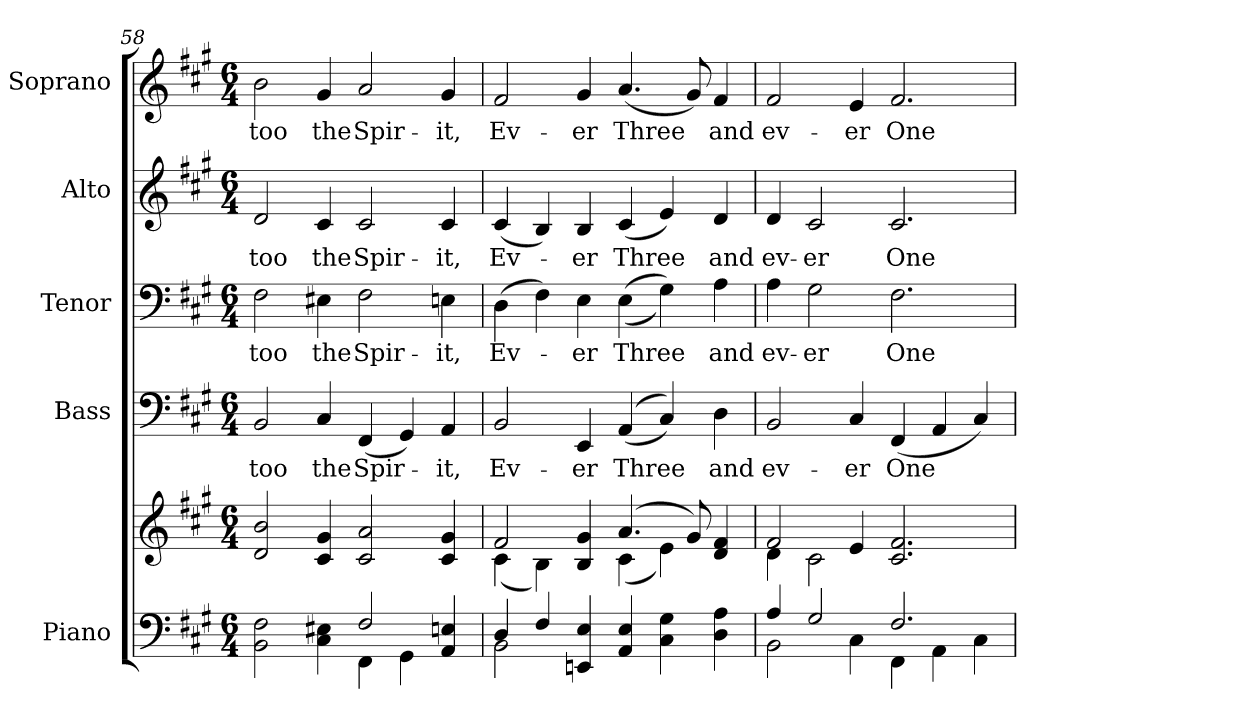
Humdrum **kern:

**kern	**kern	**kern	**text	**kern	**text	**kern	**text	**kern	**text
*part5	*part5	*part4	*part4	*part3	*part3	*part2	*part2	*part1	*part1
*staff6	*staff5	*staff4	*staff4	*staff3	*staff3	*staff2	*staff2	*staff1	*staff1
*I"Piano	*	*I"Bass	*	*I"Tenor	*	*I"Alto	*	*I"Soprano	*
*I'Pno.	*	*I'B.	*	*I'T.	*	*I'A.	*	*I'S.	*
*clefF4	*clefG2	*clefF4	*	*clefF4	*	*clefG2	*	*clefG2	*
*k[f#c#g#]	*k[f#c#g#]	*k[f#c#g#]	*	*k[f#c#g#]	*	*k[f#c#g#]	*	*k[f#c#g#]	*
*A:	*A:	*A:	*	*A:	*	*A:	*	*A:	*
*M6/4	*M6/4	*M6/4	*	*M6/4	*	*M6/4	*	*M6/4	*
=58	=58	=58	=58	=58	=58	=58	=58	=58	=58
*^	*	*	*	*	*	*	*	*	*
!	!	!	!	!LO:LY:b:color=#000000	!	!	!	!	!	!
!	!	!	!	!	!	!LO:LY:b:color=#000000	!	!	!	!
!	!	!	!	!	!	!	!	!LO:LY:b:color=#000000	!	!
!	!	!	!	!	!	!	!	!	!	!LO:LY:b:color=#000000
2BBi\ 2F#i	2.ryy	2di/ 2bi	2BBi/	too	2F#i\	too	2di/	too	2bi\	too
!	!	!	!	!LO:LY:b:color=#000000	!	!	!	!	!	!
!	!	!	!	!	!	!LO:LY:b:color=#000000	!	!	!	!
!	!	!	!	!	!	!	!	!LO:LY:b:color=#000000	!	!
!	!	!	!	!	!	!	!	!	!	!LO:LY:b:color=#000000
4C#i\ 4E#Xi	.	4c#i/ 4g#i	4C#i/	the	4E#Xi\	the	4c#i/	the	4g#i/	the
!	!	!	!	!LO:LY:b:color=#000000	!	!	!	!	!	!
!	!	!	!	!	!	!LO:LY:b:color=#000000	!	!	!	!
!	!	!	!	!	!	!	!	!LO:LY:b:color=#000000	!	!
!	!	!	!	!	!	!	!	!	!	!LO:LY:b:color=#000000
2F#i/	4FF#i\	2c#i/ 2ai	(4FF#i/	Spir-	2F#i\	Spir-	2c#i/	Spir-	2ai/	Spir-
.	4GG#i\	.	4GG#i/)	.	.	.	.	.	.	.
!	!	!	!	!LO:LY:b:color=#000000	!	!	!	!	!	!
!	!	!	!	!	!	!LO:LY:b:color=#000000	!	!	!	!
!	!	!	!	!	!	!	!	!LO:LY:b:color=#000000	!	!
!	!	!	!	!	!	!	!	!	!	!LO:LY:b:color=#000000
4AAi/ 4Eni	4ryy	4c#i/ 4g#i	4AAi/	-it,	4Eni\	-it,	4c#i/	-it,	4g#i/	-it,
!!LO:PB:g=z
=59	=59	=59	=59	=59	=59	=59	=59	=59	=59	=59
*	*	*^	*	*	*	*	*	*	*	*
!	!	!	!	!	!LO:LY:b:color=#000000	!	!	!	!	!	!
!	!	!	!	!	!	!	!LO:LY:b:color=#000000	!	!	!	!
!	!	!	!	!	!	!	!	!	!LO:LY:b:color=#000000	!	!
!	!	!	!	!	!	!	!	!	!	!	!LO:LY:b:color=#000000
4Di/	2BBi\	2f#i/	(4c#i\	2BBi/	Ev-	(4Di\	Ev-	(4c#i/	Ev-	2f#i/	Ev-
4F#i/	.	.	4Bi\)	.	.	4F#i\)	.	4Bi/)	.	.	.
!	!	!	!	!	!LO:LY:b:color=#000000	!	!	!	!	!	!
!	!	!	!	!	!	!	!LO:LY:b:color=#000000	!	!	!	!
!	!	!	!	!	!	!	!	!	!LO:LY:b:color=#000000	!	!
!	!	!	!	!	!	!	!	!	!	!	!LO:LY:b:color=#000000
4EEni/ 4Ei	4ryy	4Bi/ 4g#i	4ryy	4EEi/	-er	4Ei\	-er	4Bi/	-er	4g#i/	-er
!	!	!	!	!	!LO:LY:b:color=#000000	!	!	!	!	!	!
!	!	!	!	!	!	!	!LO:LY:b:color=#000000	!	!	!	!
!	!	!	!	!	!	!	!	!	!LO:LY:b:color=#000000	!	!
!	!	!	!	!	!	!	!	!	!	!	!LO:LY:b:color=#000000
4AAi/ 4Ei	2.ryy	(4.ai/	(4c#i\	((4AAi/	Three	((4Ei\	Three	(4c#i/	Three	(4.ai/	Three
4C#i\ 4G#i	.	.	4ei\)	4C#i/))	.	4G#i\))	.	4ei/)	.	.	.
.	.	8g#i/)	.	.	.	.	.	.	.	8g#i/)	.
!	!	!	!	!	!LO:LY:b:color=#000000	!	!	!	!	!	!
!	!	!	!	!	!	!	!LO:LY:b:color=#000000	!	!	!	!
!	!	!	!	!	!	!	!	!	!LO:LY:b:color=#000000	!	!
!	!	!	!	!	!	!	!	!	!	!	!LO:LY:b:color=#000000
4Di\ 4Ai	.	4di/ 4f#i	4ryy	4Di\	and	4Ai\	and	4di/	and	4f#i/	and
=60	=60	=60	=60	=60	=60	=60	=60	=60	=60	=60	=60
!	!	!	!	!	!LO:LY:b:color=#000000	!	!	!	!	!	!
!	!	!	!	!	!	!	!LO:LY:b:color=#000000	!	!	!	!
!	!	!	!	!	!	!	!	!	!LO:LY:b:color=#000000	!	!
!	!	!	!	!	!	!	!	!	!	!	!LO:LY:b:color=#000000
4Ai/	2BBi\	2f#i/	4di\	2BBi/	ev-	4Ai\	ev-	4di/	ev-	2f#i/	ev-
!	!	!	!	!	!	!	!LO:LY:b:color=#000000	!	!	!	!
!	!	!	!	!	!	!	!	!	!LO:LY:b:color=#000000	!	!
2G#i/	.	.	2c#i\	.	.	2G#i\	-er	2c#i/	-er	.	.
!	!	!	!	!	!LO:LY:b:color=#000000	!	!	!	!	!	!
!	!	!	!	!	!	!	!	!	!	!	!LO:LY:b:color=#000000
.	4C#i\	4ei/	.	4C#i/	-er	.	.	.	.	4ei/	-er
!	!	!	!	!	!LO:LY:b:color=#000000	!	!	!	!	!	!
!	!	!	!	!	!	!	!LO:LY:b:color=#000000	!	!	!	!
!	!	!	!	!	!	!	!	!	!LO:LY:b:color=#000000	!	!
!	!	!	!	!	!	!	!	!	!	!	!LO:LY:b:color=#000000
2.F#i/	4FF#i\	2.c#i/ 2.f#i	2.ryy	(4FF#i/	One	2.F#i\	One	2.c#i/	One	2.f#i/	One
.	4AAi\	.	.	4AAi/	.	.	.	.	.	.	.
.	4C#i\	.	.	4C#i/)	.	.	.	.	.	.	.
*v	*v	*	*	*	*	*	*	*	*	*	*
*	*v	*v	*	*	*	*	*	*	*	*
=	=	=	=	=	=	=	=	=	=
*-	*-	*-	*-	*-	*-	*-	*-	*-	*-
